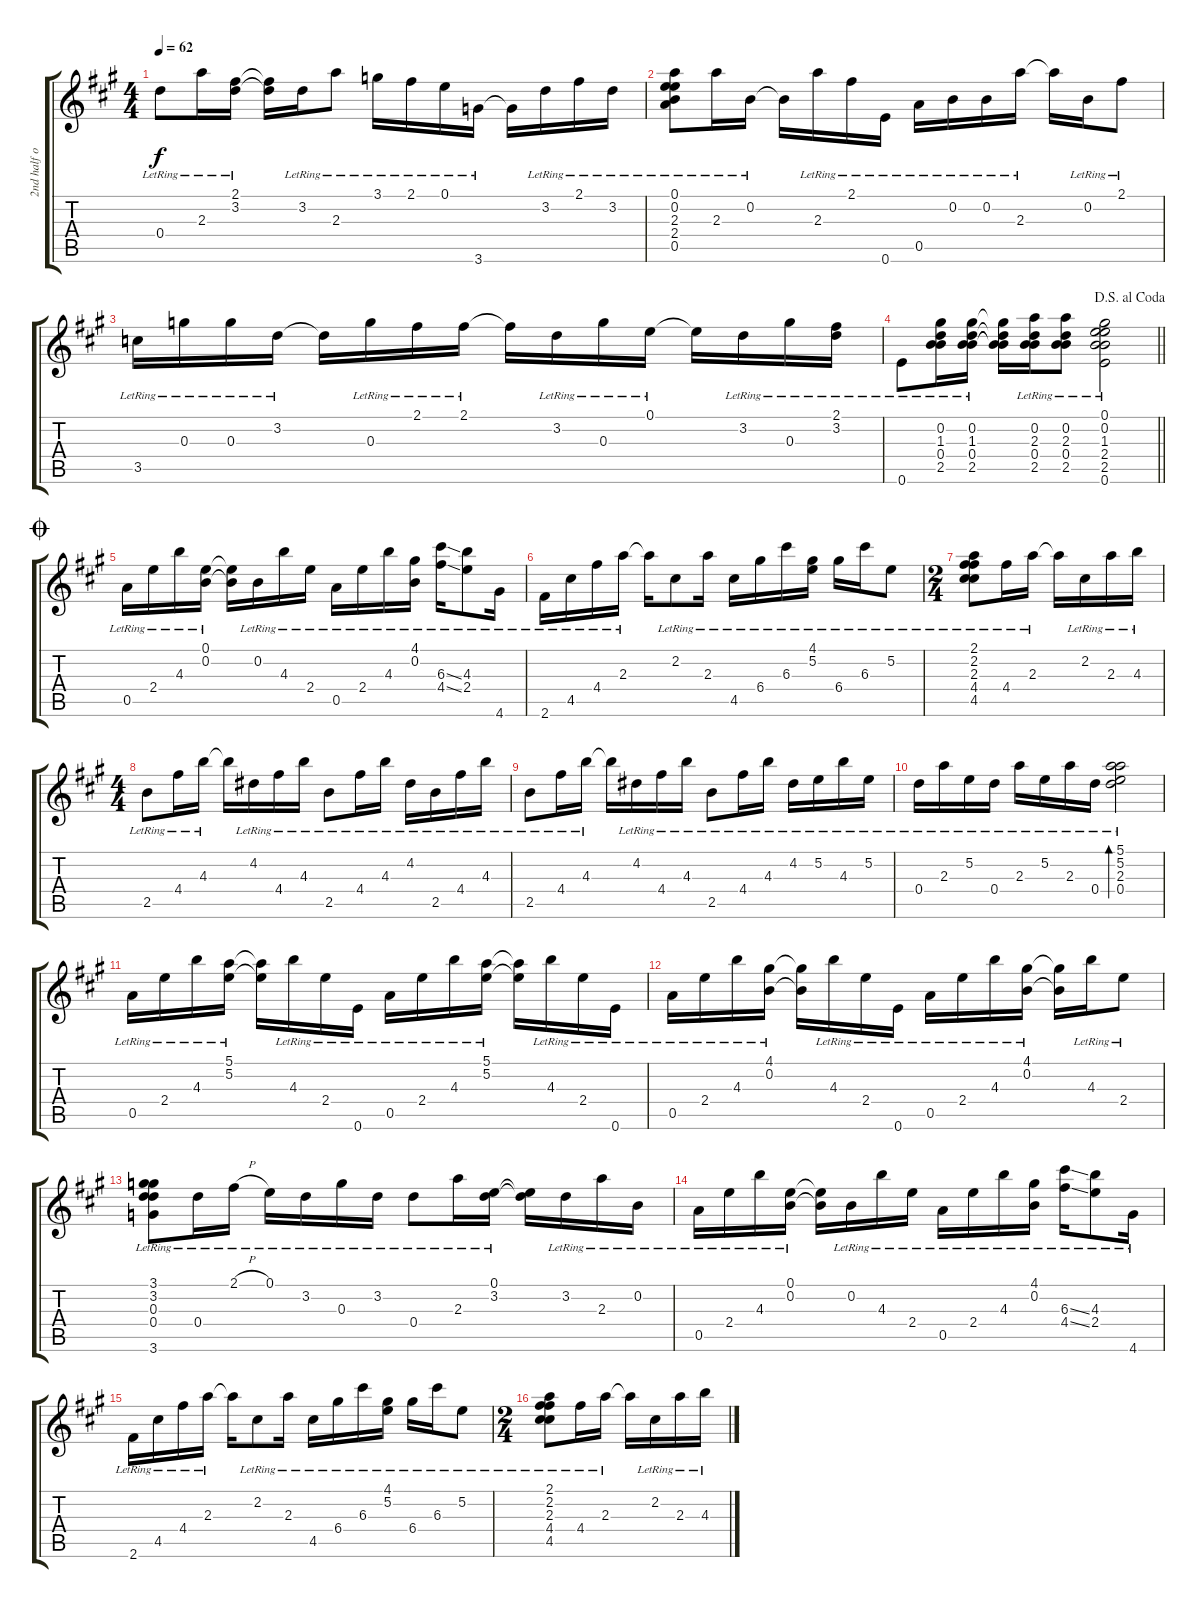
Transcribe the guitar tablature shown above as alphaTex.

\track ("2nd half of 12-string" "2nd half o") {instrument acousticguitarsteel}
\staff {score tabs}
\tuning (E4 B3 G4 D4 A3 E3) {hide}
\ts (4 4)
\tempo 62
\clef g2
\ks a
0.4{lr}.8{dy f} 2.3{lr}.16 (2.1{lr} 3.2{lr}).16 (2.1{t} 3.2{t}).16 3.2{lr}.16 2.3{lr}.8 3.1{lr}.16 2.1{lr}.16 0.1{lr}.16 3.6{lr}.16 3.6{t}.16 3.2{lr}.16 2.1{lr}.16 3.2{lr}.16 |
(0.1{lr} 0.2{lr} 2.3{lr} 2.4{lr} 0.5{lr}).8 2.3{lr}.16 0.2{lr}.16 0.2{t}.16 2.3{lr}.16 2.1{lr}.16 0.6{lr}.16 0.5{lr}.16 0.2{lr}.16 0.2{lr}.16 2.3{lr}.16 2.3{t}.16 0.2{lr}.16 2.1{lr}.8 |
3.5{lr}.16 0.3{lr}.16 0.3{lr}.16 3.2{lr}.16 3.2{t}.16 0.3{lr}.16 2.1{lr}.16 2.1{lr}.16 2.1{t}.16 3.2{lr}.16 0.3{lr}.16 0.1{lr}.16 0.1{t}.16 3.2{lr}.16 0.3{lr}.16 (2.1{lr} 3.2{lr}).16 |
\jump dalsegnoalcoda
\barLineRight lightlight
0.6{lr}.8 (0.2{lr} 1.3{lr} 0.4{lr} 2.5{lr}).16 (0.2{lr} 1.3{lr} 0.4{lr} 2.5{lr}).16 (0.2{t} 1.3{t} 0.4{t} 2.5{t}).16 (0.2{lr} 2.3{lr} 0.4{lr} 2.5{lr}).16 (0.2{lr} 2.3{lr} 0.4{lr} 2.5{lr}).8 (0.1{lr} 0.2{lr} 1.3{lr} 2.4{lr} 2.5{lr} 0.6{lr}).2 |
\jump coda
0.5{lr}.16 2.4{lr}.16 4.3{lr}.16 (0.1{lr} 0.2{lr}).16 (0.1{t} 0.2{t}).16 0.2{lr}.16 4.3{lr}.16 2.4{lr}.16 0.5{lr}.16 2.4{lr}.16 4.3{lr}.16 (4.1{lr} 0.2{lr}).16 (6.3{ss lr} 4.4{ss lr}).16 (4.3{lr} 2.4{lr}).8 4.6{lr}.16 |
2.6{lr}.16 4.5{lr}.16 4.4{lr}.16 2.3{lr}.16 2.3{t}.16 2.2{lr}.8 2.3{lr}.16 4.5{lr}.16 6.4{lr}.16 6.3{lr}.16 (4.1{lr} 5.2{lr}).16 6.4{lr}.16 6.3{lr}.16 5.2{lr}.8 |
\ts (2 4)
(2.1{lr} 2.2{lr} 2.3{lr} 4.4{lr} 4.5{lr}).8 4.4{lr}.16 2.3{lr}.16 2.3{t}.16 2.2{lr}.16 2.3{lr}.16 4.3{lr}.16 |
\ts (4 4)
2.5{lr}.8 4.4{lr}.16 4.3{lr}.16 4.3{t}.16 4.2{lr}.16 4.4{lr}.16 4.3{lr}.16 2.5{lr}.8 4.4{lr}.16 4.3{lr}.16 4.2{lr}.16 2.5{lr}.16 4.4{lr}.16 4.3{lr}.16 |
2.5{lr}.8 4.4{lr}.16 4.3{lr}.16 4.3{t}.16 4.2{lr}.16 4.4{lr}.16 4.3{lr}.16 2.5{lr}.8 4.4{lr}.16 4.3{lr}.16 4.2{lr}.16 5.2{lr}.16 4.3{lr}.16 5.2{lr}.16 |
0.4{lr}.16 2.3{lr}.16 5.2{lr}.16 0.4{lr}.16 2.3{lr}.16 5.2{lr}.16 2.3{lr}.16 0.4{lr}.16 (5.1{lr} 5.2{lr} 2.3{lr} 0.4{lr}).2{bd 30} |
0.5{lr}.16 2.4{lr}.16 4.3{lr}.16 (5.1{lr} 5.2{lr}).16 (5.1{t} 5.2{t}).16 4.3{lr}.16 2.4{lr}.16 0.6{lr}.16 0.5{lr}.16 2.4{lr}.16 4.3{lr}.16 (5.1{lr} 5.2{lr}).16 (5.1{t} 5.2{t}).16 4.3{lr}.16 2.4{lr}.16 0.6{lr}.16 |
0.5{lr}.16 2.4{lr}.16 4.3{lr}.16 (4.1{lr} 0.2{lr}).16 (4.1{t} 0.2{t}).16 4.3{lr}.16 2.4{lr}.16 0.6{lr}.16 0.5{lr}.16 2.4{lr}.16 4.3{lr}.16 (4.1{lr} 0.2{lr}).16 (4.1{t} 0.2{t}).16 4.3{lr}.16 2.4{lr}.8 |
(3.1{lr} 3.2{lr} 0.3{lr} 0.4{lr} 3.6{lr}).8 0.4{lr}.16 2.1{h lr}.16 0.1{lr}.16 3.2{lr}.16 0.3{lr}.16 3.2{lr}.16 0.4{lr}.8 2.3{lr}.16 (0.1{lr} 3.2{lr}).16 (0.1{t} 3.2{t}).16 3.2{lr}.16 2.3{lr}.16 0.2{lr}.16 |
0.5{lr}.16 2.4{lr}.16 4.3{lr}.16 (0.1{lr} 0.2{lr}).16 (0.1{t} 0.2{t}).16 0.2{lr}.16 4.3{lr}.16 2.4{lr}.16 0.5{lr}.16 2.4{lr}.16 4.3{lr}.16 (4.1{lr} 0.2{lr}).16 (6.3{ss lr} 4.4{ss lr}).16 (4.3{lr} 2.4{lr}).8 4.6{lr}.16 |
2.6{lr}.16 4.5{lr}.16 4.4{lr}.16 2.3{lr}.16 2.3{t}.16 2.2{lr}.8 2.3{lr}.16 4.5{lr}.16 6.4{lr}.16 6.3{lr}.16 (4.1{lr} 5.2{lr}).16 6.4{lr}.16 6.3{lr}.16 5.2{lr}.8 |
\ts (2 4)
(2.1{lr} 2.2{lr} 2.3{lr} 4.4{lr} 4.5{lr}).8 4.4{lr}.16 2.3{lr}.16 2.3{t}.16 2.2{lr}.16 2.3{lr}.16 4.3{lr}.16
